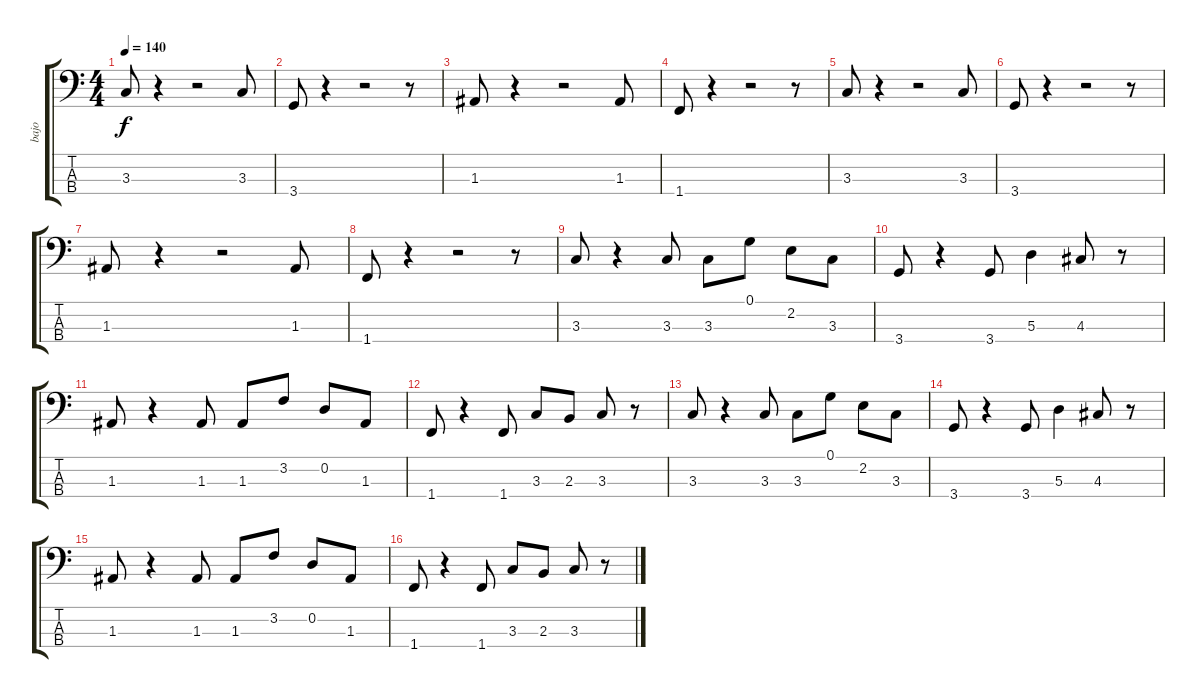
\track ("bajo" "bajo") {instrument electricbassfinger}
\staff {score tabs}
\tuning (G2 D2 A1 E1) {hide}
\ts (4 4)
\tempo 140
\clef f4
\ks c
3.3.8{dy f} r.4 r.2 3.3.8 |
3.4.8 r.4 r.2 r.8 |
1.3.8 r.4 r.2 1.3.8 |
1.4.8 r.4 r.2 r.8 |
3.3.8 r.4 r.2 3.3.8 |
3.4.8 r.4 r.2 r.8 |
1.3.8 r.4 r.2 1.3.8 |
1.4.8 r.4 r.2 r.8 |
3.3.8 r.4 3.3.8 3.3.8 0.1.8 2.2.8 3.3.8 |
3.4.8 r.4 3.4.8 5.3.4 4.3.8 r.8 |
1.3.8 r.4 1.3.8 1.3.8 3.2.8 0.2.8 1.3.8 |
1.4.8 r.4 1.4.8 3.3.8 2.3.8 3.3.8 r.8 |
3.3.8 r.4 3.3.8 3.3.8 0.1.8 2.2.8 3.3.8 |
3.4.8 r.4 3.4.8 5.3.4 4.3.8 r.8 |
1.3.8 r.4 1.3.8 1.3.8 3.2.8 0.2.8 1.3.8 |
1.4.8 r.4 1.4.8 3.3.8 2.3.8 3.3.8 r.8
